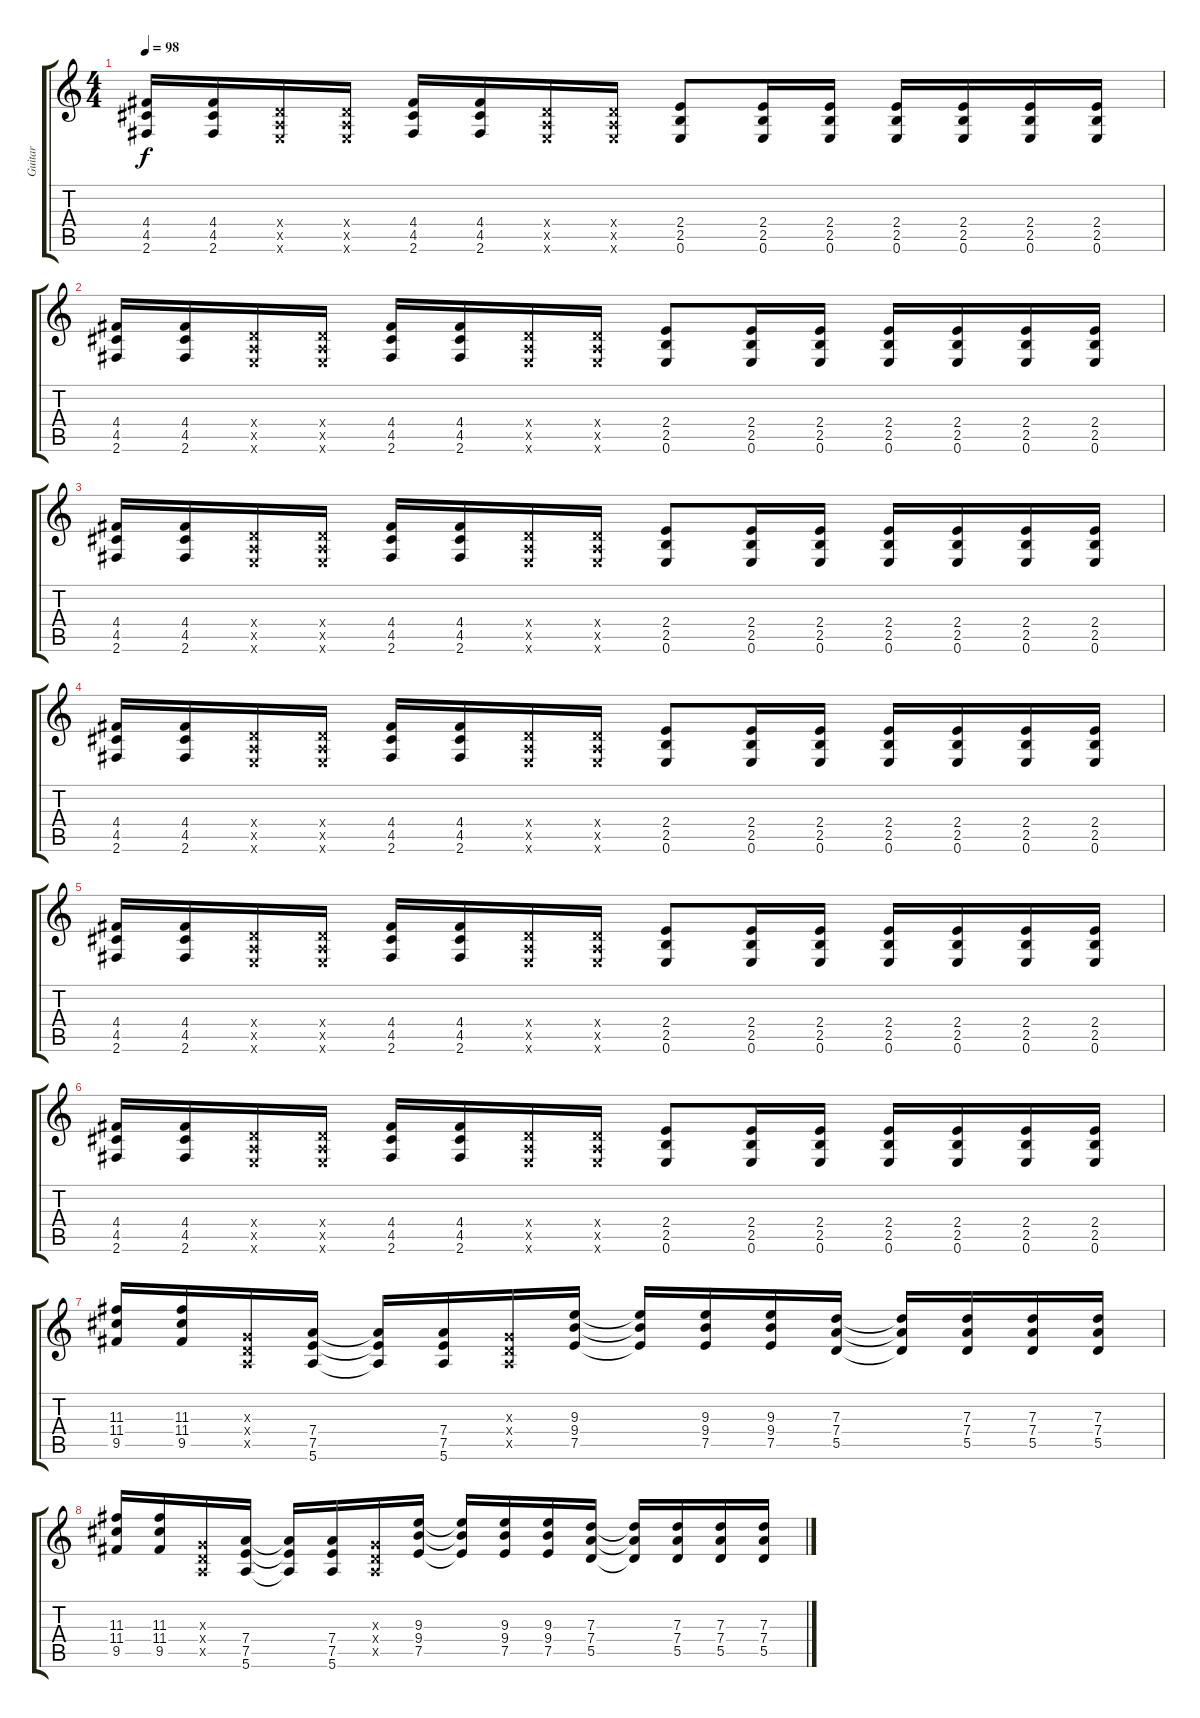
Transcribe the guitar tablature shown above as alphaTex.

\track ("Guitar" "Guitar") {instrument distortionguitar}
\staff {score tabs}
\tuning (E4 B3 G3 D3 A2 E2) {hide}
\ts (4 4)
\tempo 98
\clef g2
\ks c
(4.4 4.5 2.6).16{dy f} (4.4 4.5 2.6).16 (0.4{x} 0.5{x} 0.6{x}).16 (0.4{x} 0.5{x} 0.6{x}).16 (4.4 4.5 2.6).16 (4.4 4.5 2.6).16 (0.4{x} 0.5{x} 0.6{x}).16 (0.4{x} 0.5{x} 0.6{x}).16 (2.4 2.5 0.6).8 (2.4 2.5 0.6).16 (2.4 2.5 0.6).16 (2.4 2.5 0.6).16 (2.4 2.5 0.6).16 (2.4 2.5 0.6).16 (2.4 2.5 0.6).16 |
(4.4 4.5 2.6).16 (4.4 4.5 2.6).16 (0.4{x} 0.5{x} 0.6{x}).16 (0.4{x} 0.5{x} 0.6{x}).16 (4.4 4.5 2.6).16 (4.4 4.5 2.6).16 (0.4{x} 0.5{x} 0.6{x}).16 (0.4{x} 0.5{x} 0.6{x}).16 (2.4 2.5 0.6).8 (2.4 2.5 0.6).16 (2.4 2.5 0.6).16 (2.4 2.5 0.6).16 (2.4 2.5 0.6).16 (2.4 2.5 0.6).16 (2.4 2.5 0.6).16 |
(4.4 4.5 2.6).16 (4.4 4.5 2.6).16 (0.4{x} 0.5{x} 0.6{x}).16 (0.4{x} 0.5{x} 0.6{x}).16 (4.4 4.5 2.6).16 (4.4 4.5 2.6).16 (0.4{x} 0.5{x} 0.6{x}).16 (0.4{x} 0.5{x} 0.6{x}).16 (2.4 2.5 0.6).8 (2.4 2.5 0.6).16 (2.4 2.5 0.6).16 (2.4 2.5 0.6).16 (2.4 2.5 0.6).16 (2.4 2.5 0.6).16 (2.4 2.5 0.6).16 |
(4.4 4.5 2.6).16 (4.4 4.5 2.6).16 (0.4{x} 0.5{x} 0.6{x}).16 (0.4{x} 0.5{x} 0.6{x}).16 (4.4 4.5 2.6).16 (4.4 4.5 2.6).16 (0.4{x} 0.5{x} 0.6{x}).16 (0.4{x} 0.5{x} 0.6{x}).16 (2.4 2.5 0.6).8 (2.4 2.5 0.6).16 (2.4 2.5 0.6).16 (2.4 2.5 0.6).16 (2.4 2.5 0.6).16 (2.4 2.5 0.6).16 (2.4 2.5 0.6).16 |
(4.4 4.5 2.6).16 (4.4 4.5 2.6).16 (0.4{x} 0.5{x} 0.6{x}).16 (0.4{x} 0.5{x} 0.6{x}).16 (4.4 4.5 2.6).16 (4.4 4.5 2.6).16 (0.4{x} 0.5{x} 0.6{x}).16 (0.4{x} 0.5{x} 0.6{x}).16 (2.4 2.5 0.6).8 (2.4 2.5 0.6).16 (2.4 2.5 0.6).16 (2.4 2.5 0.6).16 (2.4 2.5 0.6).16 (2.4 2.5 0.6).16 (2.4 2.5 0.6).16 |
(4.4 4.5 2.6).16 (4.4 4.5 2.6).16 (0.4{x} 0.5{x} 0.6{x}).16 (0.4{x} 0.5{x} 0.6{x}).16 (4.4 4.5 2.6).16 (4.4 4.5 2.6).16 (0.4{x} 0.5{x} 0.6{x}).16 (0.4{x} 0.5{x} 0.6{x}).16 (2.4 2.5 0.6).8 (2.4 2.5 0.6).16 (2.4 2.5 0.6).16 (2.4 2.5 0.6).16 (2.4 2.5 0.6).16 (2.4 2.5 0.6).16 (2.4 2.5 0.6).16 |
(11.3 11.4 9.5).16{volume 16 instrument electricguitarjazz} (11.3 11.4 9.5).16 (0.3{x} 0.4{x} 0.5{x}).16 (7.4 7.5 5.6).16 (7.4{t} 7.5{t} 5.6{t}).16 (7.4 7.5 5.6).16 (0.3{x} 0.4{x} 0.5{x}).16 (9.3 9.4 7.5).16 (9.3{t} 9.4{t} 7.5{t}).16 (9.3 9.4 7.5).16 (9.3 9.4 7.5).16 (7.3 7.4 5.5).16 (7.3{t} 7.4{t} 5.5{t}).16 (7.3 7.4 5.5).16 (7.3 7.4 5.5).16 (7.3 7.4 5.5).16 |
(11.3 11.4 9.5).16 (11.3 11.4 9.5).16 (0.3{x} 0.4{x} 0.5{x}).16 (7.4 7.5 5.6).16 (7.4{t} 7.5{t} 5.6{t}).16 (7.4 7.5 5.6).16 (0.3{x} 0.4{x} 0.5{x}).16 (9.3 9.4 7.5).16 (9.3{t} 9.4{t} 7.5{t}).16 (9.3 9.4 7.5).16 (9.3 9.4 7.5).16 (7.3 7.4 5.5).16 (7.3{t} 7.4{t} 5.5{t}).16 (7.3 7.4 5.5).16 (7.3 7.4 5.5).16 (7.3 7.4 5.5).16
